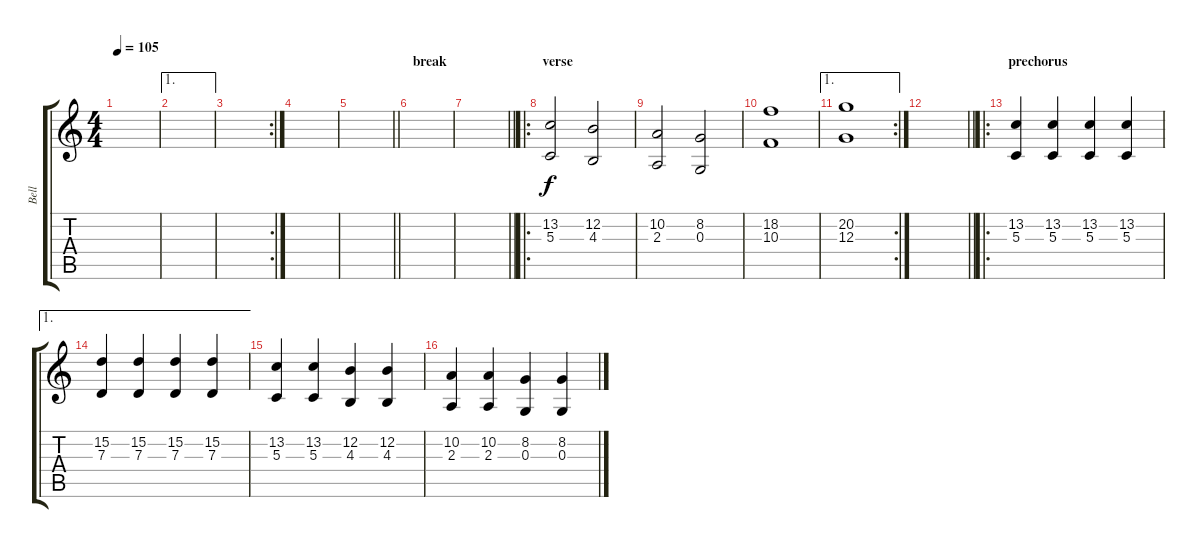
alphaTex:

\track ("Bell" "Bell") {instrument koto}
\staff {score tabs}
\tuning (E4 B3 G3 D3 A2 E2) {hide}
\ts (4 4)
\tempo 105
\clef g2
\ks c
|
\ae 1
|
\rc 2
|
|
\barLineRight lightlight
|
\section ("" "break")
|
\barLineRight lightlight
|
\ro
\section ("" "verse")
(13.2 5.3).2{volume 7} (12.2 4.3).2 |
(10.2 2.3).2 (8.2 0.3).2 |
(18.2 10.3).1 |
\ae 1
\rc 2
(20.2 12.3).1 |
\barLineRight lightlight
|
\ro
\section ("" "prechorus")
(13.2 5.3).4{volume 8} (13.2 5.3).4 (13.2 5.3).4 (13.2 5.3).4 |
\ae 1
(15.2 7.3).4 (15.2 7.3).4 (15.2 7.3).4 (15.2 7.3).4 |
(13.2 5.3).4 (13.2 5.3).4 (12.2 4.3).4 (12.2 4.3).4 |
(10.2 2.3).4 (10.2 2.3).4 (8.2 0.3).4 (8.2 0.3).4
